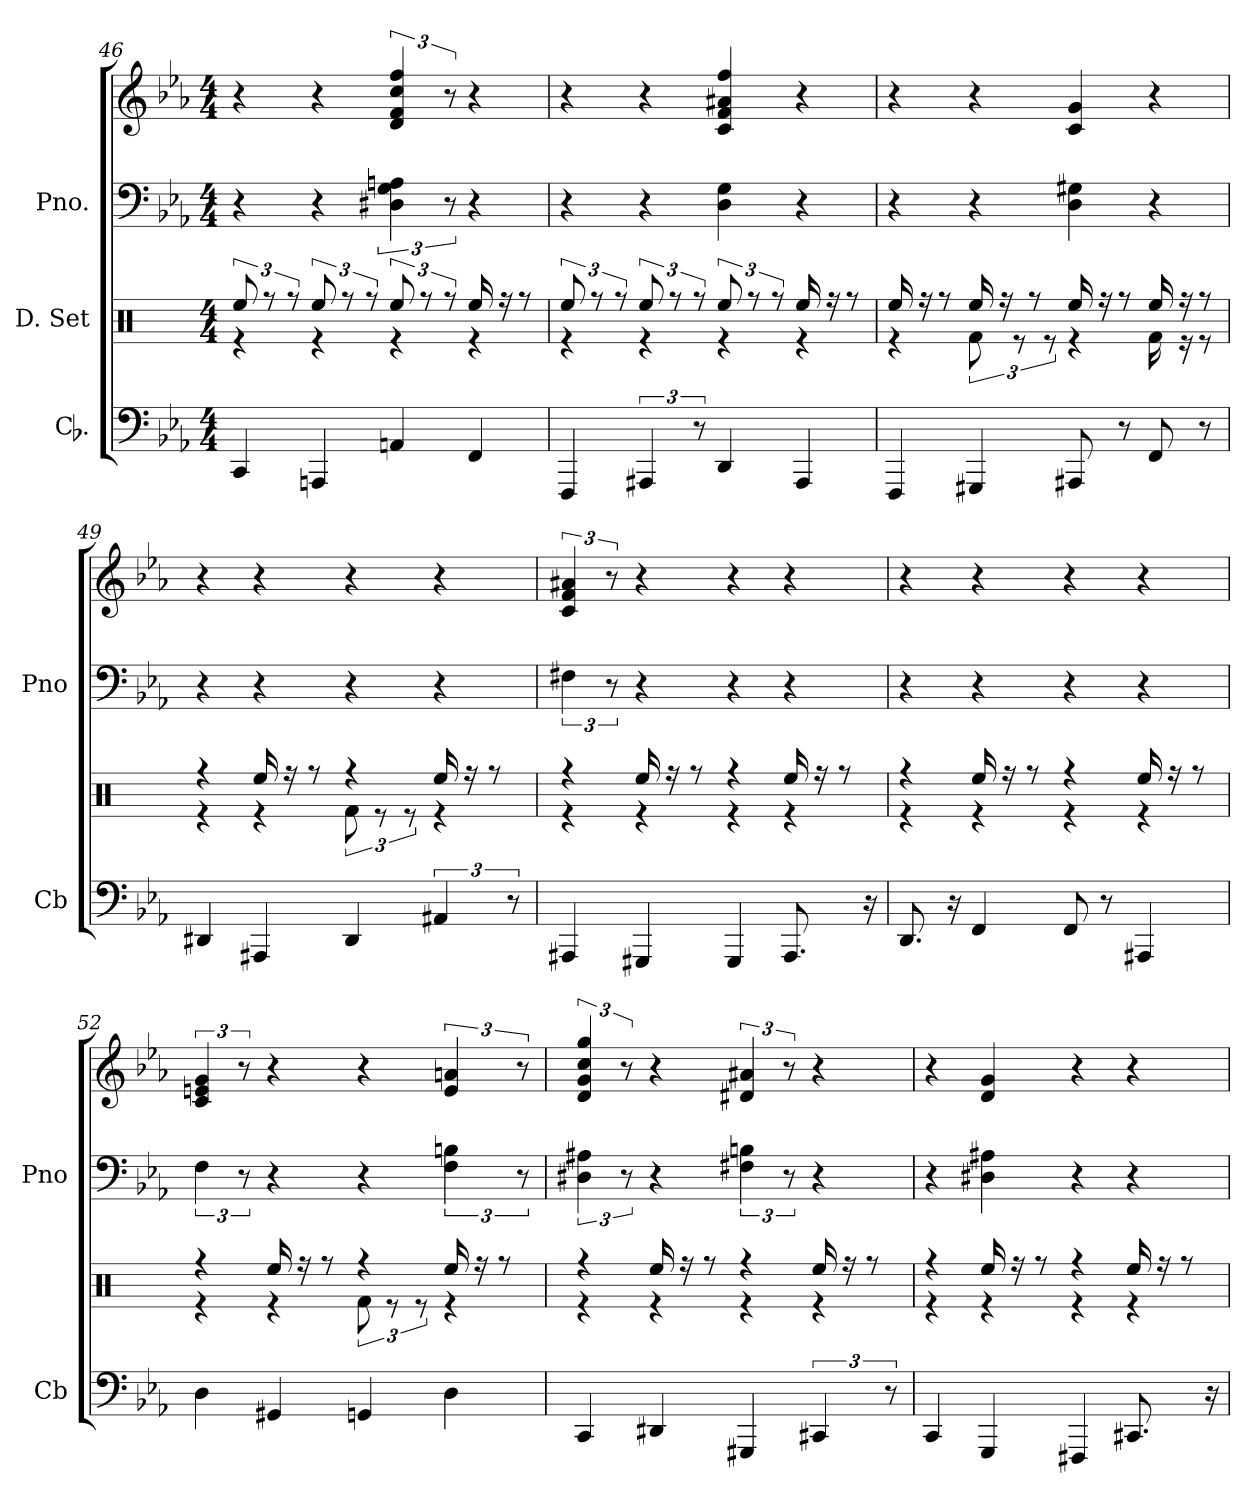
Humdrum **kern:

**kern	**kern	**kern	**kern
*part3	*part2	*part1	*part1
*staff4	*staff3	*staff2	*staff1
*I"Cb.	*I"D. Set	*I"Pno.	*
*I'Cb	*	*I'Pno	*
*clefF4	*clefX	*clefF4	*clefG2
*k[b-e-a-]	*k[]	*k[b-e-a-]	*k[b-e-a-]
*M4/4	*M4/4	*M4/4	*M4/4
=46	=46	=46	=46
*	*^	*	*
4CC	4re	12Ree/	4r	4r
.	.	12rff	.	.
.	.	12rff	.	.
4AAAn	4re	12Ree/	4r	4r
.	.	12rff	.	.
.	.	12rff	.	.
4AAn	4re	12Ree/	6D#X 6G 6An	6d 6f 6cc 6ff
.	.	12rff	.	.
.	.	12rff	12r	12r
4FF	4re	16Ree/	4r	4r
.	.	16rff	.	.
.	.	8rff	.	.
=47	=47	=47	=47	=47
4FFF	4re	12Ree/	4r	4r
.	.	12rff	.	.
.	.	12rff	.	.
6AAA#X	4re	12Ree/	4r	4r
.	.	12rff	.	.
12r	.	12rff	.	.
4DD	4re	12Ree/	4D 4G	4c 4f 4a#X 4ff
.	.	12rff	.	.
.	.	12rff	.	.
4AAA#	4re	16Ree/	4r	4r
.	.	16rff	.	.
.	.	8rff	.	.
=48	=48	=48	=48	=48
4FFF	4re	16Ree/	4r	4r
.	.	16rff	.	.
.	.	8rff	.	.
4GGG#X	12Rf\	16Ree/	4r	4r
.	.	16rff	.	.
.	12re	.	.	.
.	.	8rff	.	.
.	12re	.	.	.
8AAA#X	4re	16Ree/	4D 4G#X	4c 4g
.	.	16rff	.	.
8r	.	8rff	.	.
8FF	16Rf\	16Ree/	4r	4r
.	16re	16rff	.	.
8r	8re	8rff	.	.
=49	=49	=49	=49	=49
4DD#X	4re	4rff	4r	4r
4AAA#X	4re	16Ree/	4r	4r
.	.	16rff	.	.
.	.	8rff	.	.
4DD#	12Rf\	4rff	4r	4r
.	12re	.	.	.
.	12re	.	.	.
6AA#X	4re	16Ree/	4r	4r
.	.	16rff	.	.
.	.	8rff	.	.
12r	.	.	.	.
=50	=50	=50	=50	=50
4AAA#X	4re	4rff	6F#X	6c 6f 6a#X
.	.	.	12r	12r
4GGG#X	4re	16Ree/	4r	4r
.	.	16rff	.	.
.	.	8rff	.	.
4GGG#	4re	4rff	4r	4r
8.AAA#	4re	16Ree/	4r	4r
.	.	16rff	.	.
.	.	8rff	.	.
16r	.	.	.	.
=51	=51	=51	=51	=51
8.DD	4re	4rff	4r	4r
16r	.	.	.	.
4FF	4re	16Ree/	4r	4r
.	.	16rff	.	.
.	.	8rff	.	.
8FF	4re	4rff	4r	4r
8r	.	.	.	.
4AAA#X	4re	16Ree/	4r	4r
.	.	16rff	.	.
.	.	8rff	.	.
=52	=52	=52	=52	=52
4D	4re	4rff	6F	6c 6en 6g
.	.	.	12r	12r
4GG#X	4re	16Ree/	4r	4r
.	.	16rff	.	.
.	.	8rff	.	.
4GGn	12Rf\	4rff	4r	4r
.	12re	.	.	.
.	12re	.	.	.
4D	4re	16Ree/	6F 6Bn	6e 6an
.	.	16rff	.	.
.	.	8rff	.	.
.	.	.	12r	12r
=53	=53	=53	=53	=53
4CC	4re	4rff	6D#X 6A#X	6d 6g 6cc 6gg
.	.	.	12r	12r
4DD#X	4re	16Ree/	4r	4r
.	.	16rff	.	.
.	.	8rff	.	.
4GGG#X	4re	4rff	6F#X 6Bn	6d#X 6a#X
.	.	.	12r	12r
6CC#X	4re	16Ree/	4r	4r
.	.	16rff	.	.
.	.	8rff	.	.
12r	.	.	.	.
=54	=54	=54	=54	=54
4CC	4re	4rff	4r	4r
4GGG	4re	16Ree/	4D#X 4A#X	4d 4g
.	.	16rff	.	.
.	.	8rff	.	.
4FFF#X	4re	4rff	4r	4r
8.CC#X	4re	16Ree/	4r	4r
.	.	16rff	.	.
.	.	8rff	.	.
16r	.	.	.	.
*	*v	*v	*	*
=	=	=	=
*-	*-	*-	*-
